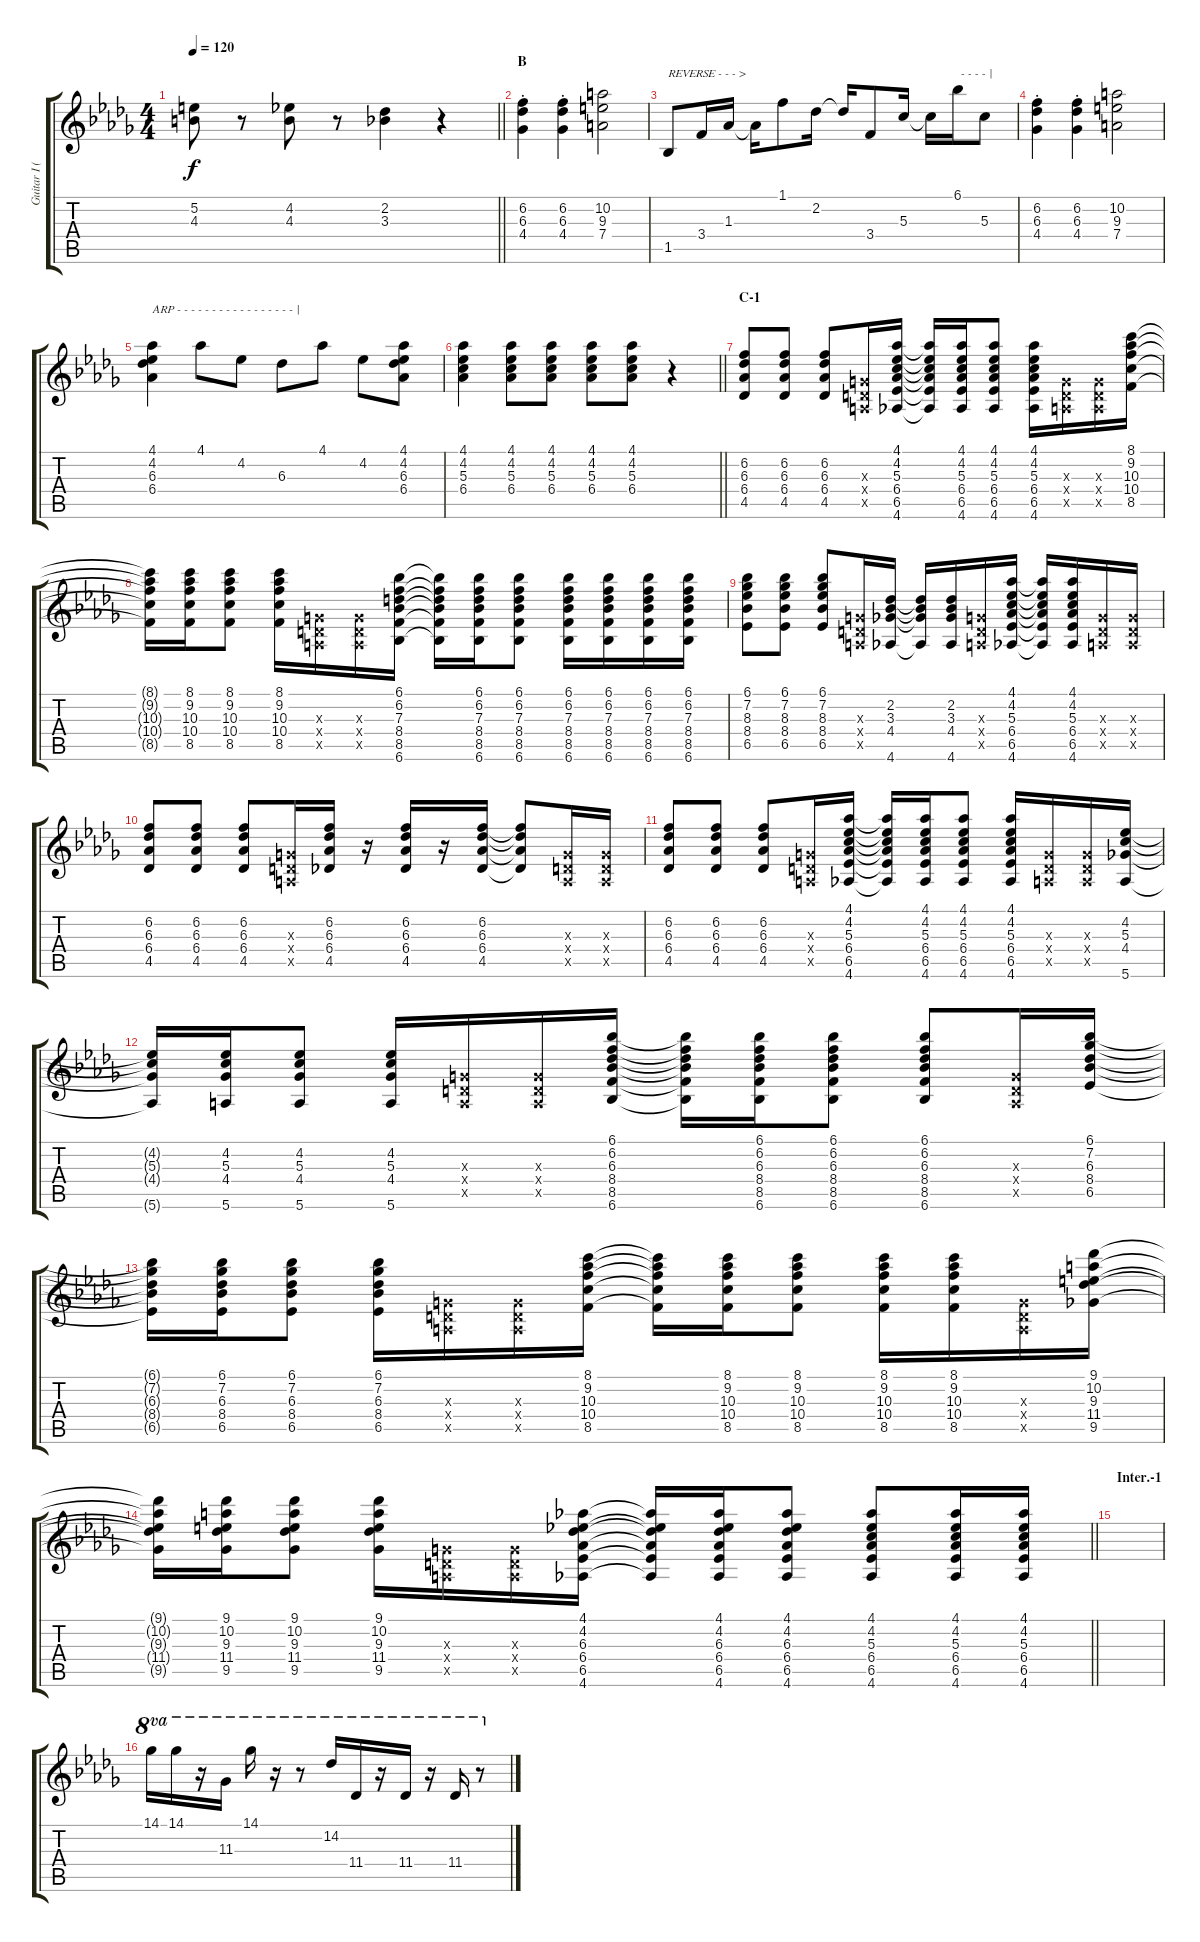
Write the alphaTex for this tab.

\track ("Guitar I (Hirasawa Yui)" "Guitar I (") {instrument electricguitarclean}
\staff {score tabs}
\tuning (E4 B3 G3 D3 A2 E2) {hide}
\ts (4 4)
\tempo 120
\clef g2
\barLineRight lightlight
\ks db
(5.2 4.3).8{dy f} r.8 (4.2 4.3).8 r.8 (2.2 3.3).4 r.4 |
\section ("" "B")
(6.2{st} 6.3{st} 4.4{st}).4 (6.2{st} 6.3{st} 4.4{st}).4 (10.2 9.3 7.4).2 |
1.5.8{txt "REVERSE - - - >"} 3.4.16 1.3.16 1.3{t}.16 1.1.8 2.2.16 2.2{t}.16 3.4.8 5.3.16 5.3{t}.16 6.1.16{txt " - - - - |"} 5.3.8 |
(6.2{st} 6.3{st} 4.4{st}).4 (6.2{st} 6.3{st} 4.4{st}).4 (10.2 9.3 7.4).2 |
(4.1 4.2 6.3 6.4).4{txt "ARP - - - - - - - - - - - - - - - - - |"} 4.1.8 4.2.8 6.3.8 4.1.8 4.2.8 (4.1 4.2 6.3 6.4).8 |
\barLineRight lightlight
(4.1 4.2 5.3 6.4).4 (4.1 4.2 5.3 6.4).8 (4.1 4.2 5.3 6.4).8 (4.1 4.2 5.3 6.4).8 (4.1 4.2 5.3 6.4).8 r.4 |
\section ("" "C-1")
(6.2 6.3 6.4 4.5).8 (6.2 6.3 6.4 4.5).8 (6.2 6.3 6.4 4.5).8 (0.3{x} 0.4{x} 0.5{x}).16 (4.1 4.2 5.3 6.4 6.5 4.6).16 (4.1{t} 4.2{t} 5.3{t} 6.4{t} 6.5{t} 4.6{t}).16 (4.1 4.2 5.3 6.4 6.5 4.6).16 (4.1 4.2 5.3 6.4 6.5 4.6).8 (4.1 4.2 5.3 6.4 6.5 4.6).16 (0.3{x} 0.4{x} 0.5{x}).16 (0.3{x} 0.4{x} 0.5{x}).16 (8.1 9.2 10.3 10.4 8.5).16 |
(8.1{t} 9.2{t} 10.3{t} 10.4{t} 8.5{t}).16 (8.1 9.2 10.3 10.4 8.5).16 (8.1 9.2 10.3 10.4 8.5).8 (8.1 9.2 10.3 10.4 8.5).16 (0.3{x} 0.4{x} 0.5{x}).16 (0.3{x} 0.4{x} 0.5{x}).16 (6.1 6.2 7.3 8.4 8.5 6.6).16 (6.1{t} 6.2{t} 7.3{t} 8.4{t} 8.5{t} 6.6{t}).16 (6.1 6.2 7.3 8.4 8.5 6.6).16 (6.1 6.2 7.3 8.4 8.5 6.6).8 (6.1 6.2 7.3 8.4 8.5 6.6).16 (6.1 6.2 7.3 8.4 8.5 6.6).16 (6.1 6.2 7.3 8.4 8.5 6.6).16 (6.1 6.2 7.3 8.4 8.5 6.6).16 |
(6.1 7.2 8.3 8.4 6.5).8 (6.1 7.2 8.3 8.4 6.5).8 (6.1 7.2 8.3 8.4 6.5).8 (0.3{x} 0.4{x} 0.5{x}).16 (2.2 3.3 4.4 4.6).16 (2.2{t} 3.3{t} 4.4{t} 4.6{t}).16 (2.2 3.3 4.4 4.6).16 (0.3{x} 0.4{x} 0.5{x}).16 (4.1 4.2 5.3 6.4 6.5 4.6).16 (4.1{t} 4.2{t} 5.3{t} 6.4{t} 6.5{t} 4.6{t}).16 (4.1 4.2 5.3 6.4 6.5 4.6).16 (0.3{x} 0.4{x} 0.5{x}).16 (0.3{x} 0.4{x} 0.5{x}).16 |
(6.2 6.3 6.4 4.5).8 (6.2 6.3 6.4 4.5).8 (6.2 6.3 6.4 4.5).8 (0.3{x} 0.4{x} 0.5{x}).16 (6.2 6.3 6.4 4.5).16 r.16 (6.2 6.3 6.4 4.5).16 r.16 (6.2 6.3 6.4 4.5).16 (6.2{t} 6.3{t} 6.4{t} 4.5{t}).8 (0.3{x} 0.4{x} 0.5{x}).16 (0.3{x} 0.4{x} 0.5{x}).16 |
(6.2 6.3 6.4 4.5).8 (6.2 6.3 6.4 4.5).8 (6.2 6.3 6.4 4.5).8 (0.3{x} 0.4{x} 0.5{x}).16 (4.1 4.2 5.3 6.4 6.5 4.6).16 (4.1{t} 4.2{t} 5.3{t} 6.4{t} 6.5{t} 4.6{t}).16 (4.1 4.2 5.3 6.4 6.5 4.6).16 (4.1 4.2 5.3 6.4 6.5 4.6).8 (4.1 4.2 5.3 6.4 6.5 4.6).16 (0.3{x} 0.4{x} 0.5{x}).16 (0.3{x} 0.4{x} 0.5{x}).16 (4.2 5.3 4.4 5.6).16 |
(4.2{t} 5.3{t} 4.4{t} 5.6{t}).16 (4.2 5.3 4.4 5.6).16 (4.2 5.3 4.4 5.6).8 (4.2 5.3 4.4 5.6).16 (0.3{x} 0.4{x} 0.5{x}).16 (0.3{x} 0.4{x} 0.5{x}).16 (6.1 6.2 6.3 8.4 8.5 6.6).16 (6.1{t} 6.2{t} 6.3{t} 8.4{t} 8.5{t} 6.6{t}).16 (6.1 6.2 6.3 8.4 8.5 6.6).16 (6.1 6.2 6.3 8.4 8.5 6.6).8 (6.1 6.2 6.3 8.4 8.5 6.6).8 (0.3{x} 0.4{x} 0.5{x}).16 (6.1 7.2 6.3 8.4 6.5).16 |
(6.1{t} 7.2{t} 6.3{t} 8.4{t} 6.5{t}).16 (6.1 7.2 6.3 8.4 6.5).16 (6.1 7.2 6.3 8.4 6.5).8 (6.1 7.2 6.3 8.4 6.5).16 (0.3{x} 0.4{x} 0.5{x}).16 (0.3{x} 0.4{x} 0.5{x}).16 (8.1 9.2 10.3 10.4 8.5).16 (8.1{t} 9.2{t} 10.3{t} 10.4{t} 8.5{t}).16 (8.1 9.2 10.3 10.4 8.5).16 (8.1 9.2 10.3 10.4 8.5).8 (8.1 9.2 10.3 10.4 8.5).16 (8.1 9.2 10.3 10.4 8.5).16 (0.3{x} 0.4{x} 0.5{x}).16 (9.1 10.2 9.3 11.4 9.5).16 |
\barLineRight lightlight
(9.1{t} 10.2{t} 9.3{t} 11.4{t} 9.5{t}).16 (9.1 10.2 9.3 11.4 9.5).16 (9.1 10.2 9.3 11.4 9.5).8 (9.1 10.2 9.3 11.4 9.5).16 (0.3{x} 0.4{x} 0.5{x}).16 (0.3{x} 0.4{x} 0.5{x}).16 (4.1 4.2 6.3 6.4 6.5 4.6).16 (4.1{t} 4.2{t} 6.3{t} 6.4{t} 6.5{t} 4.6{t}).16 (4.1 4.2 6.3 6.4 6.5 4.6).16 (4.1 4.2 6.3 6.4 6.5 4.6).8 (4.1 4.2 5.3 6.4 6.5 4.6).8 (4.1 4.2 5.3 6.4 6.5 4.6).16 (4.1 4.2 5.3 6.4 6.5 4.6).16 |
\section ("" "Inter.-1")
|
14.1.16{ot 8va} 14.1.16{ot 8va} r.16{ot 8va} 11.3.16{ot 8va} 14.1.16{ot 8va} r.16{ot 8va} r.8{ot 8va} 14.2.16{ot 8va} 11.4.16{ot 8va} r.16{ot 8va} 11.4.16{ot 8va} r.16{ot 8va} 11.4.16{ot 8va} r.8{ot 8va}
